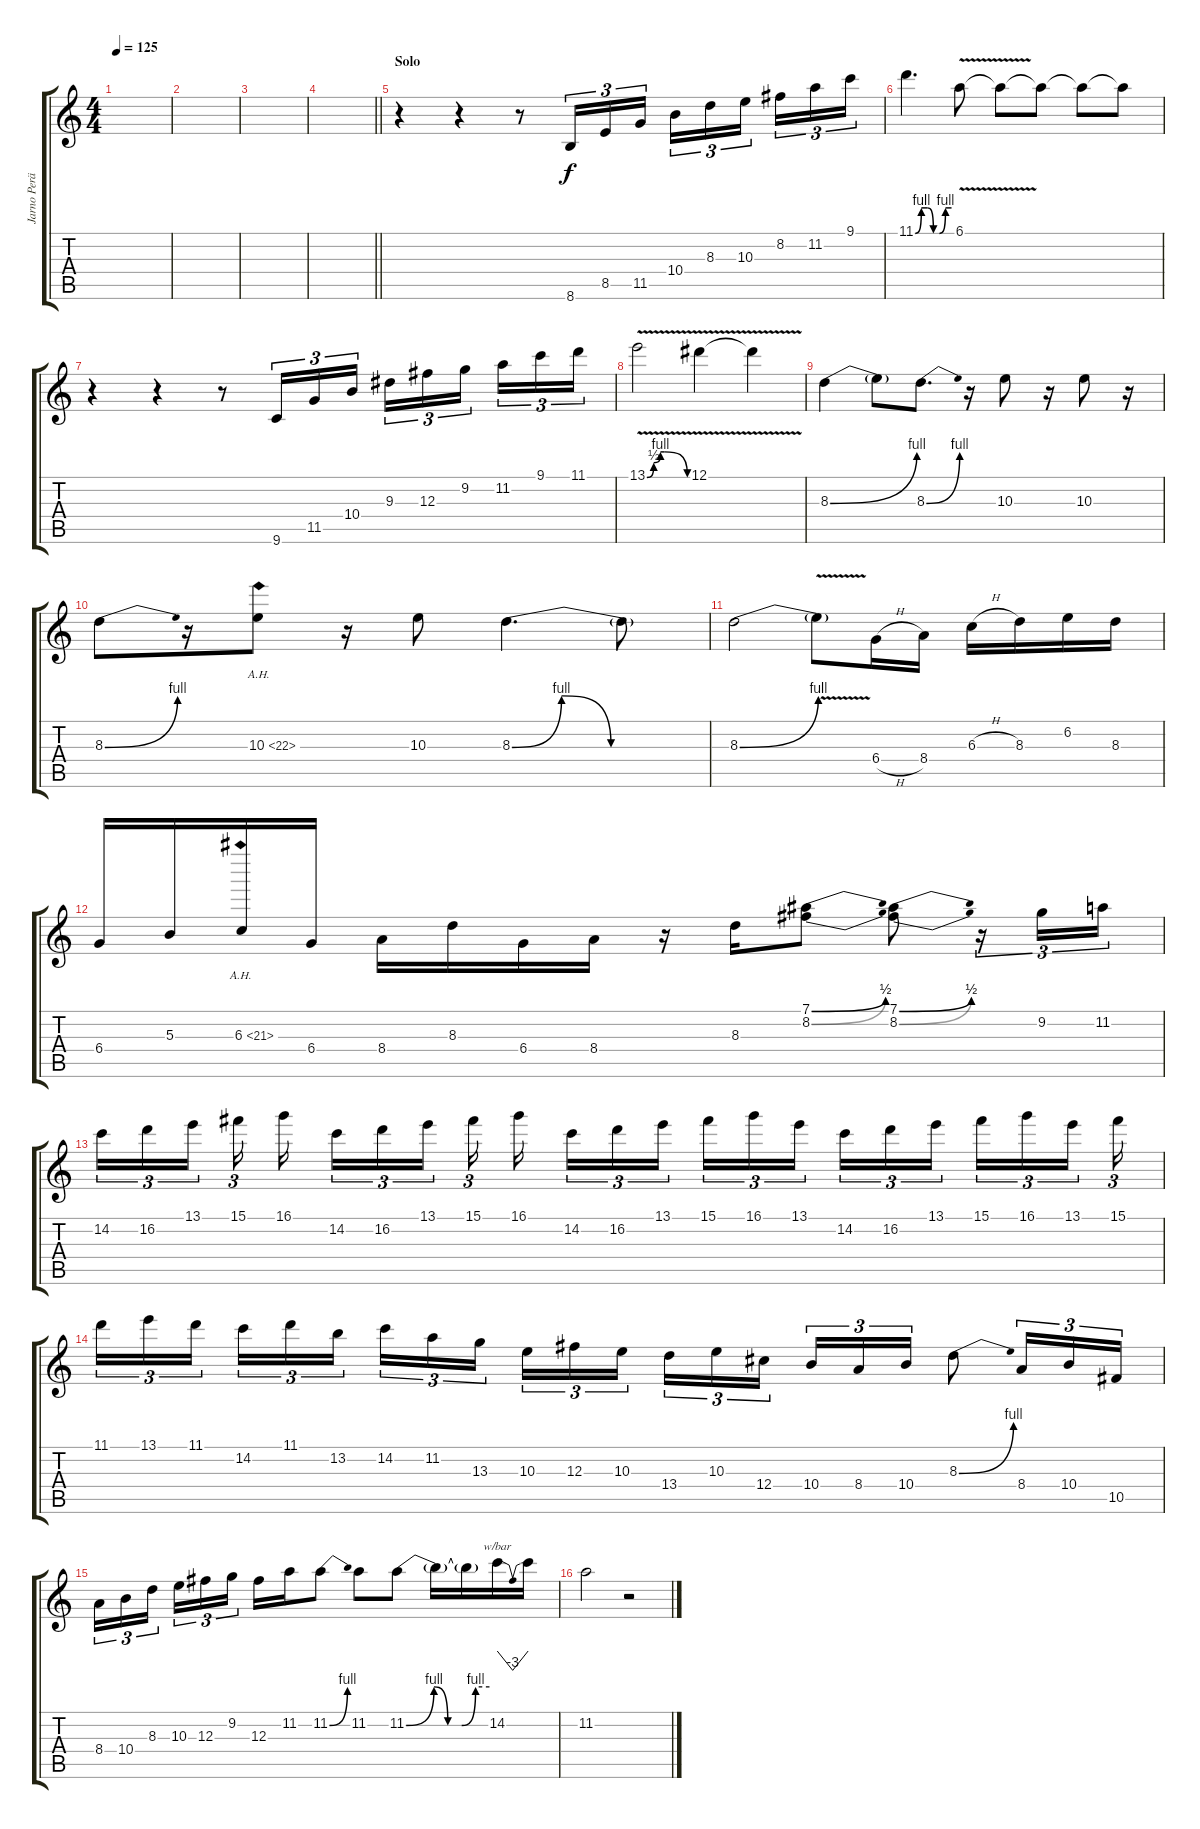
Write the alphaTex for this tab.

\track ("Jarno Perätalo " "Jarno Perä") {instrument distortionguitar}
\staff {score tabs}
\tuning (Eb4 Bb3 Gb3 Db3 Ab2 Eb2) {hide}
\ts (4 4)
\tempo 125
\clef g2
\ks c
|
|
|
\barLineRight lightlight
|
\section ("" "Solo")
r.4 r.4 r.8 8.6.16{tu (3 2)} 8.5.16{tu (3 2)} 11.5.16{tu (3 2)} 10.4.16{tu (3 2)} 8.3.16{tu (3 2)} 10.3.16{tu (3 2) beam splitsecondary} 8.2.16{tu (3 2)} 11.2.16{tu (3 2)} 9.1.16{tu (3 2)} |
11.1{be (custom 0 0 10 4 20 4 30 0 40 0 50 4 60 4)}.4{d} 6.1{v}.8 6.1{t}.8 6.1{t}.8 6.1{t}.8 6.1{t}.8 |
r.4 r.4 r.8 9.6.16{tu (3 2)} 11.5.16{tu (3 2)} 10.4.16{tu (3 2)} 9.3.16{tu (3 2)} 12.3.16{tu (3 2)} 9.2.16{tu (3 2) beam splitsecondary} 11.2.16{tu (3 2)} 9.1.16{tu (3 2)} 11.1.16{tu (3 2)} |
13.1{be (custom 0 0 10 2 20 4 26 4 60 0) v}.2 12.1{v}.4 12.1{t}.4 |
8.3{be (bend 0 0 60 4)}.4 8.3{t}.8 8.3{be (bend 0 0 60 4)}.8{d} r.16 10.3.8 r.16 10.3.8 r.16 |
8.3{be (bend 0 0 60 4)}.8 r.16 10.3{ah 12}.8 r.16 10.3.8 8.3{be (custom 0 0 15 4 30 0 60 0)}.4{d} 8.3{t}.8 |
8.3{be (bend 0 0 60 4)}.2 8.3{v t}.8 6.4{h}.16 8.4.16 6.3{h}.16 8.3.16 6.2.16 8.3.16 |
6.4.16 5.3.16 6.3{ah 15}.16 6.4.16{instrument distortionguitar} 8.4.16 8.3.16 6.4.16{instrument distortionguitar} 8.4.16 r.16 8.3.16 (7.1{be (bend 0 0 60 2)} 8.2{be (bend 0 0 60 2)}).8 (7.1{be (bend 0 0 60 2)} 8.2{be (bend 0 0 60 2)}).8 r.16{tu (3 2)} 9.2.16{tu (3 2)} 11.2.16{tu (3 2)} |
14.2.16{tu (3 2)} 16.2.16{tu (3 2)} 13.1.16{tu (3 2) beam splitsecondary} 15.1.16{tu (3 2) beam splitsecondary} 16.1.16 14.2.16{tu (3 2)} 16.2.16{tu (3 2)} 13.1.16{tu (3 2) beam splitsecondary} 15.1.16{tu (3 2) beam splitsecondary} 16.1.16 14.2.16{tu (3 2)} 16.2.16{tu (3 2)} 13.1.16{tu (3 2) beam splitsecondary} 15.1.16{tu (3 2)} 16.1.16{tu (3 2)} 13.1.16{tu (3 2) beam splitsecondary} 14.2.16{tu (3 2)} 16.2.16{tu (3 2)} 13.1.16{tu (3 2) beam splitsecondary} 15.1.16{tu (3 2)} 16.1.16{tu (3 2)} 13.1.16{tu (3 2) beam splitsecondary} 15.1.16{tu (3 2)} |
11.1.16{tu (3 2)} 13.1.16{tu (3 2)} 11.1.16{tu (3 2) beam splitsecondary} 14.2.16{tu (3 2)} 11.1.16{tu (3 2)} 13.2.16{tu (3 2)} 14.2.16{tu (3 2)} 11.2.16{tu (3 2)} 13.3.16{tu (3 2) beam splitsecondary} 10.3.16{tu (3 2)} 12.3.16{tu (3 2)} 10.3.16{tu (3 2)} 13.4.16{tu (3 2)} 10.3.16{tu (3 2)} 12.4.16{tu (3 2) beam splitsecondary} 10.4.16{tu (3 2)} 8.4.16{tu (3 2)} 10.4.16{tu (3 2)} 8.3{be (bend 0 0 60 4)}.8 8.4.16{tu (3 2)} 10.4.16{tu (3 2)} 10.5.16{tu (3 2)} |
8.4.16{tu (3 2)} 10.4.16{tu (3 2)} 8.3.16{tu (3 2) beam splitsecondary} 10.3.16{tu (3 2)} 12.3.16{tu (3 2)} 9.2.16{tu (3 2)} 12.3.16 11.2.16 11.2{be (bend 0 0 60 4)}.8 11.2.8 11.2{be (custom 0 0 20 4 30 0 40 0 50 4 60 4)}.8 11.2{t}.16 11.2{t}.16 14.2.16{tbe (dip default 0 0 30 -12 60 0)} 14.2{t}.16 |
11.2.2{instrument guitarharmonics} r.2
